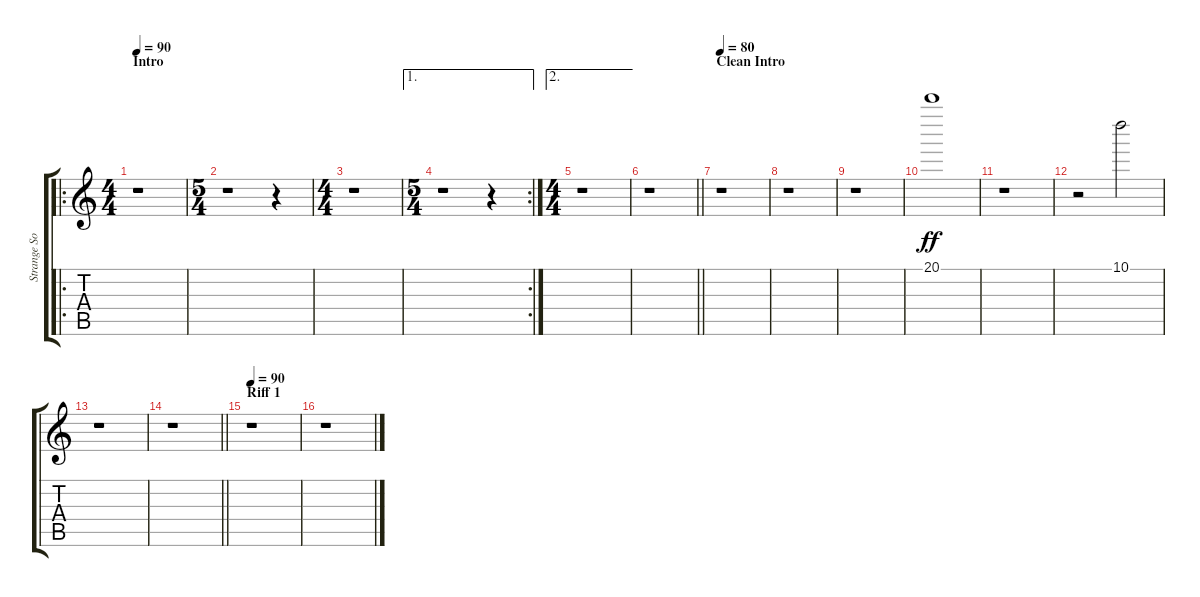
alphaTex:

\track ("Strange Sound" "Strange So") {instrument vibraphone}
\staff {score tabs}
\tuning (E6 B5 G5 D5 A4 E4) {hide}
\ro
\ts (4 4)
\section ("" "Intro")
\tempo 90
\clef g2
\ks c
r.1{dy ff instrument vibraphone} |
\ts (5 4)
r.1 r.4 |
\ts (4 4)
r.1 |
\ae 1
\rc 2
\ts (5 4)
r.1 r.4 |
\ae 2
\ts (4 4)
r.1 |
\barLineRight lightlight
r.1 |
\section ("" "Clean Intro")
\tempo 80
r.1{volume 8} |
r.1 |
r.1 |
20.1.1 |
r.1 |
r.2 10.1.2 |
r.1 |
\barLineRight lightlight
r.1 |
\section ("" "Riff 1")
\tempo 90
r.1{volume 16} |
r.1
